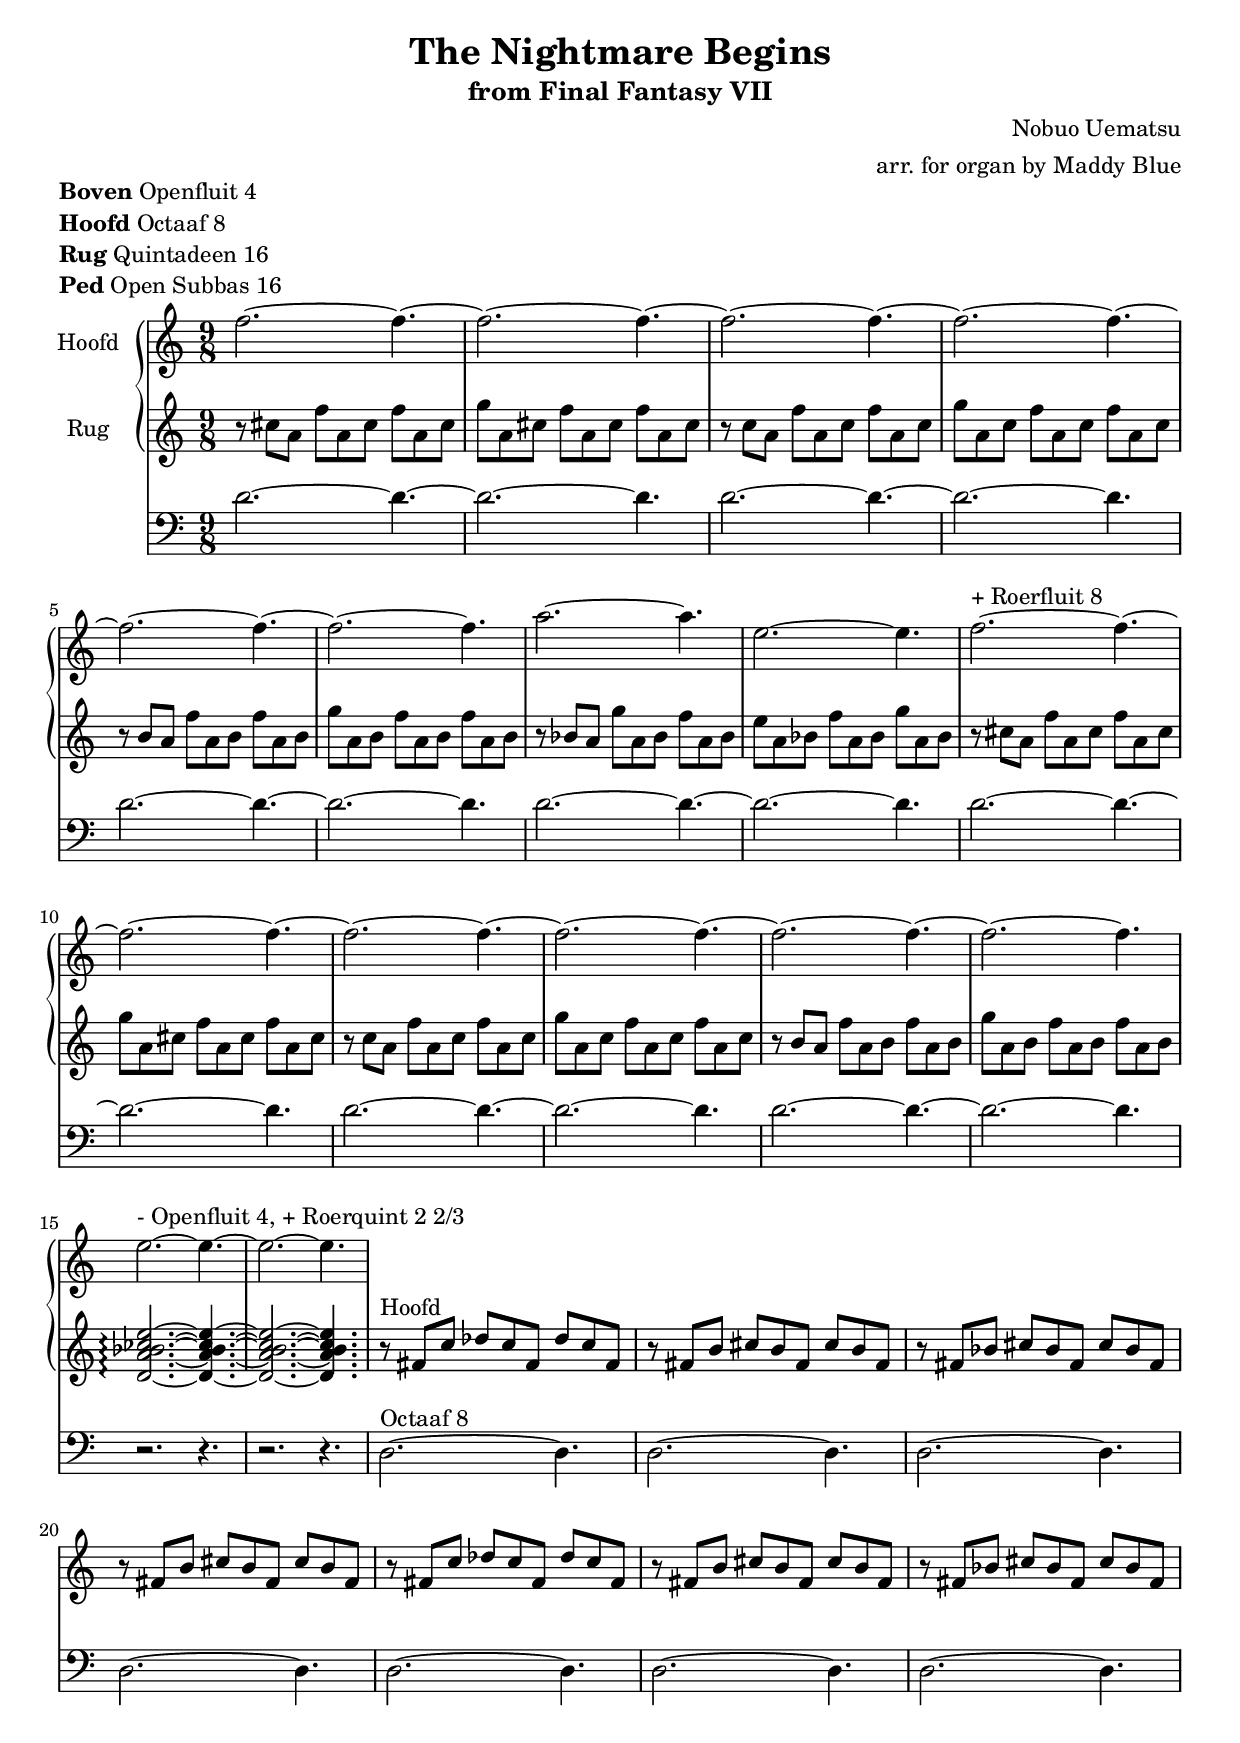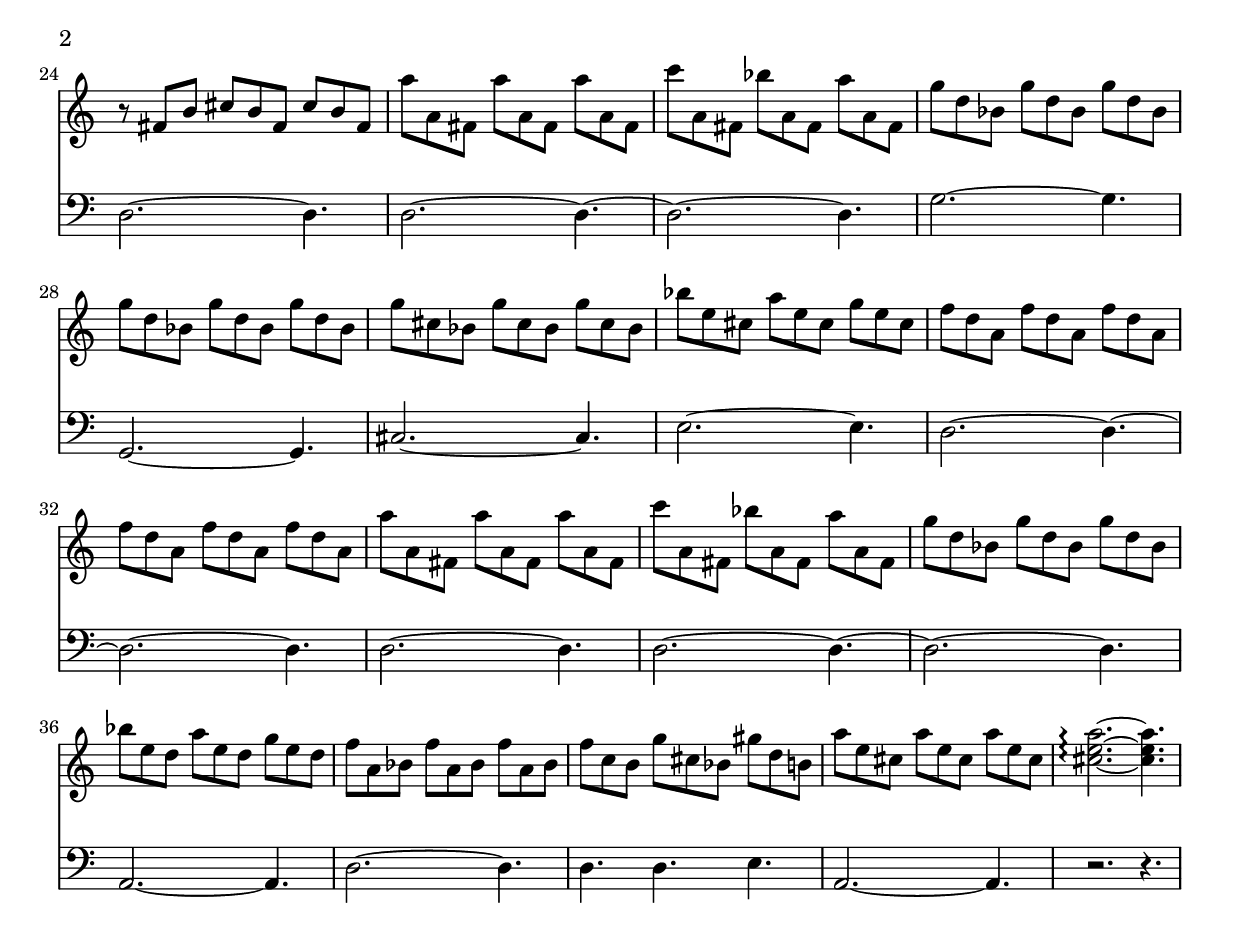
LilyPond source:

\version "2.23.13"
\include "english.ly"

\header {
  title = "The Nightmare Begins"
  subtitle = "from Final Fantasy VII"
  composer = "Nobuo Uematsu"
  arranger = "arr. for organ by Maddy Blue"
}

\score {
  \midi { }
  \layout { }
  \header {
    piece = \markup {
      \column {
        \line { \bold Boven Openfluit 4 }
        \line { \bold Hoofd Octaaf 8 }
        \line { \bold Rug Quintadeen 16 }
        \line { \bold Ped Open Subbas 16 }
      }
    }
  }
  <<
    \new PianoStaff <<
      \new Staff
      \with { instrumentName = "Hoofd" }
      \relative c' {
        \time 9/8
        \key c \major

        \repeat unfold 6 { f'2. ~ f4. ~ }
        a2. ~ a4.
        e2. ~ e4.
        f2. ^ "+ Roerfluit 8" ~ f4. ~
        \repeat unfold 5 { f2. ~ f4. ~ }
        e2. ^ "- Openfluit 4, + Roerquint 2 2/3" ~ e4. ~
        e2. ~ e4.
      }

      \new Staff
      \with { instrumentName = "Rug" }
      \relative {
        \key c \major
        \time 9/8

        r8 cs'' a f' a, cs f a, cs
        g' a, cs f a, cs f a, cs
        r c a f' a, c f a, c
        g' a, c f a, c f a, c
        r b a f' a, b f' a, b
        g' a, b f' a, b f' a, b
        r bf a g' a, bf f' a, bf
        e a, bf f' a, bf g' a, bf

        % m9
        r8 cs a f' a, cs f a, cs
        g' a, cs f a, cs f a, cs
        r c a f' a, c f a, c
        g' a, c f a, c f a, c
        r b a f' a, b f' a, b
        g' a, b f' a, b f' a, b
        <d, a' bf cf e>2. \arpeggio ~ <d a' bf cf e>4. ~
        <d a' bf cf e>2. ~ <d a' bf cf e>4.

        % m17
        r8 ^ "Hoofd" fs c' df c fs, df' c fs,
        r fs b cs b fs cs' b fs
        r fs bf cs bf fs cs' bf fs
        r fs b cs b fs cs' b fs
        r fs c' df c fs, df' c fs,
        r fs b cs b fs cs' b fs
        r fs bf cs bf fs cs' bf fs
        r fs b cs b fs cs' b fs

        % m25
        a' a, fs a' a, fs a' a, fs
        c'' a, fs bf' a, fs a' a, fs
        g' d bf g' d bf g' d bf
        g' d bf g' d bf g' d bf
        g' cs, bf g' cs, bf g' cs, bf
        bf' e, cs a' e cs g' e cs
        \repeat unfold 6 { f d a }
        \repeat unfold 3 { a' a, fs }
        c'' a, fs bf' a, fs a' a, fs
        g' d bf g' d bf g' d bf
        bf' e, d a' e d g e d
        f a, bf f' a, bf f' a, bf
        f' c b g' cs, bf gs' d b
        a' e cs a' e cs a' e cs
        <cs e a>2. \arpeggio ~ <cs e a>4.
      }
    >>

    % pedal
    \new Staff \relative {
      \time 9/8
      \key c \major
      \clef bass

      \repeat unfold 7 { d'2. ~ d4. ~ d2. ~ d4. }
      r2. r4. r2. r4.
      d,2. ^ "Octaaf 8" ~ d4.
      \repeat unfold 7 { d2. ~ d4. }
      d2. ~ d4. ~ d2. ~ d4.
      g2. ~ g4. g,2. ~ g4.
      cs2. ~ cs4. e2. ~ e4.
      d2. ~ d4. ~ d2. ~ d4.
      d2. ~ d4.
      d2. ~ d4. ~ d2. ~ d4.
      a2. ~ a4.
      d2. ~ d4.
      d d e
      a,2. ~ a4.
      r2. r4.
    }
  >>
}
